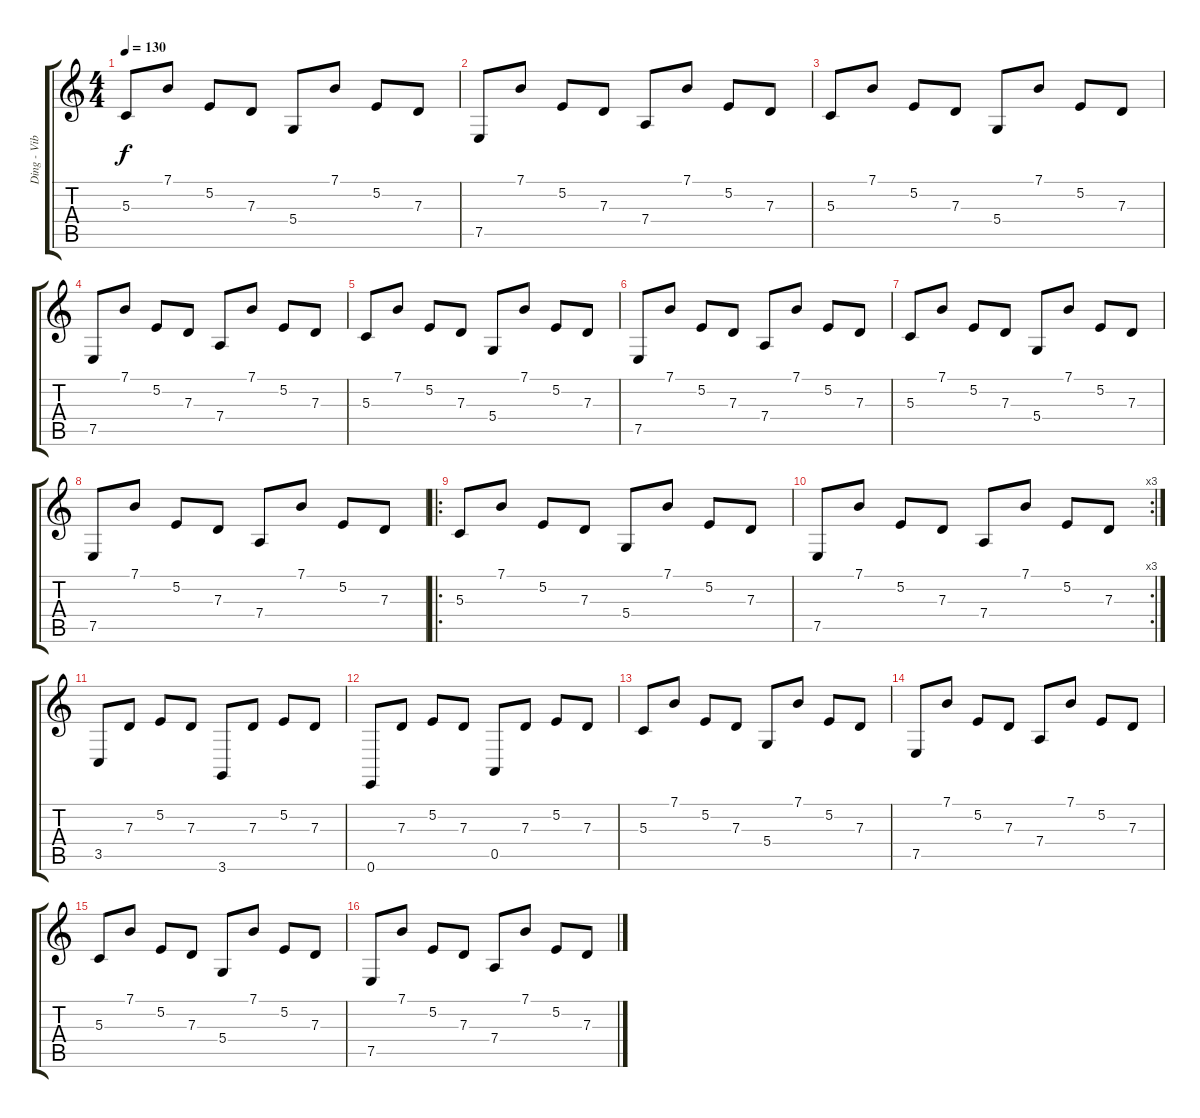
\track ("Ding - Vibraphone droit (D)" "Ding - Vib") {instrument vibraphone}
\staff {score tabs}
\tuning (E4 B3 G3 D3 A2 E2) {hide}
\ts (4 4)
\tempo 130
\clef g2
\ks c
5.3.8{dy f} 7.1.8 5.2.8 7.3.8 5.4.8 7.1.8 5.2.8 7.3.8 |
7.5.8 7.1.8 5.2.8 7.3.8 7.4.8 7.1.8 5.2.8 7.3.8 |
5.3.8 7.1.8 5.2.8 7.3.8 5.4.8 7.1.8 5.2.8 7.3.8 |
7.5.8 7.1.8 5.2.8 7.3.8 7.4.8 7.1.8 5.2.8 7.3.8 |
5.3.8 7.1.8 5.2.8 7.3.8 5.4.8 7.1.8 5.2.8 7.3.8 |
7.5.8 7.1.8 5.2.8 7.3.8 7.4.8 7.1.8 5.2.8 7.3.8 |
5.3.8 7.1.8 5.2.8 7.3.8 5.4.8 7.1.8 5.2.8 7.3.8 |
7.5.8 7.1.8 5.2.8 7.3.8 7.4.8 7.1.8 5.2.8 7.3.8 |
\ro
5.3.8 7.1.8 5.2.8 7.3.8 5.4.8 7.1.8 5.2.8 7.3.8 |
\rc 3
7.5.8 7.1.8 5.2.8 7.3.8 7.4.8 7.1.8 5.2.8 7.3.8 |
3.5.8 7.3.8 5.2.8 7.3.8 3.6.8 7.3.8 5.2.8 7.3.8 |
0.6.8 7.3.8 5.2.8 7.3.8 0.5.8 7.3.8 5.2.8 7.3.8 |
5.3.8 7.1.8 5.2.8 7.3.8 5.4.8 7.1.8 5.2.8 7.3.8 |
7.5.8 7.1.8 5.2.8 7.3.8 7.4.8 7.1.8 5.2.8 7.3.8 |
5.3.8 7.1.8 5.2.8 7.3.8 5.4.8 7.1.8 5.2.8 7.3.8 |
7.5.8 7.1.8 5.2.8 7.3.8 7.4.8 7.1.8 5.2.8 7.3.8
